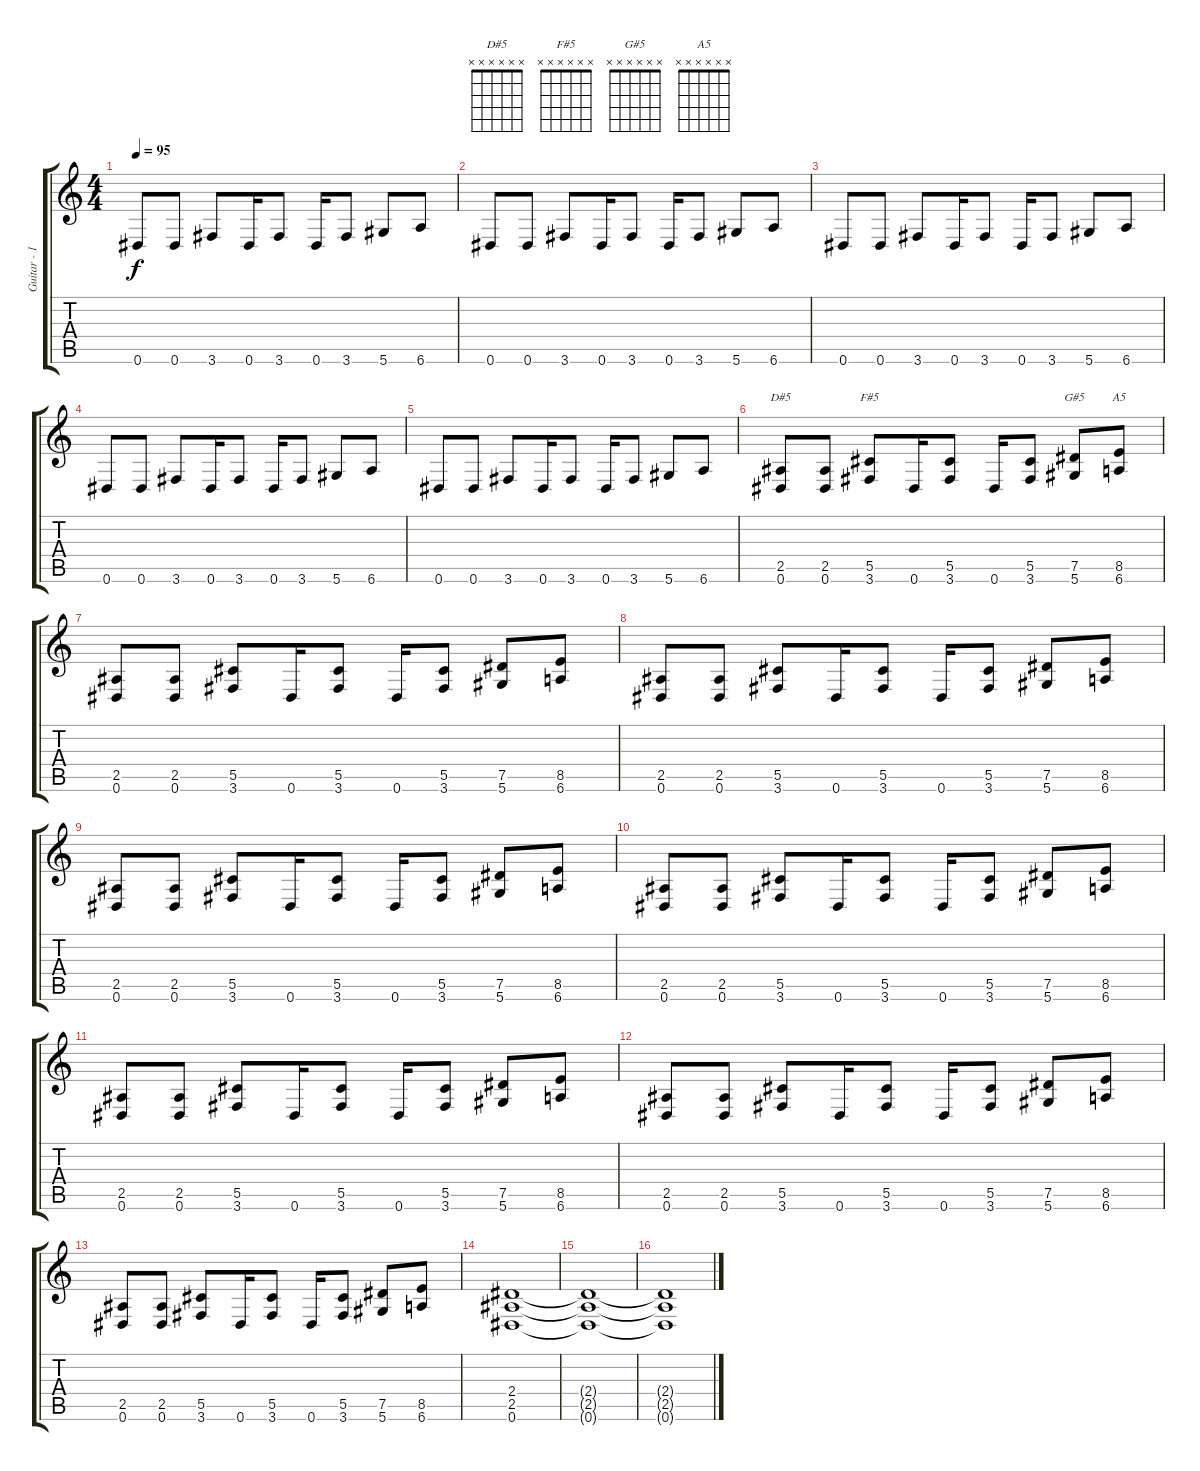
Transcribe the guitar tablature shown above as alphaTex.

\track ("Guitar - 1" "Guitar - 1") {instrument overdrivenguitar}
\staff {score tabs}
\tuning (Eb4 Bb3 Gb3 Db3 Ab2 Eb2) {hide}
\chord ("D#5" x x x x x x) {firstfret 0}
\chord ("F#5" x x x x x x) {firstfret 0}
\chord ("G#5" x x x x x x) {firstfret 0}
\chord ("A5" x x x x x x) {firstfret 0}
\ts (4 4)
\tempo 95
\clef g2
\ks c
0.6.8{dy f} 0.6.8 3.6.8 0.6.16 3.6.8 0.6.16 3.6.8 5.6.8 6.6.8 |
0.6.8 0.6.8 3.6.8 0.6.16 3.6.8 0.6.16 3.6.8 5.6.8 6.6.8 |
0.6.8 0.6.8 3.6.8 0.6.16 3.6.8 0.6.16 3.6.8 5.6.8 6.6.8 |
0.6.8 0.6.8 3.6.8 0.6.16 3.6.8 0.6.16 3.6.8 5.6.8 6.6.8 |
0.6.8 0.6.8 3.6.8 0.6.16 3.6.8 0.6.16 3.6.8 5.6.8 6.6.8 |
(2.5 0.6).8{ch "D#5"} (2.5 0.6).8 (5.5 3.6).8{ch "F#5"} 0.6.16 (5.5 3.6).8 0.6.16 (5.5 3.6).8 (7.5 5.6).8{ch "G#5"} (8.5 6.6).8{ch "A5"} |
(2.5 0.6).8 (2.5 0.6).8 (5.5 3.6).8 0.6.16 (5.5 3.6).8 0.6.16 (5.5 3.6).8 (7.5 5.6).8 (8.5 6.6).8 |
(2.5 0.6).8 (2.5 0.6).8 (5.5 3.6).8 0.6.16 (5.5 3.6).8 0.6.16 (5.5 3.6).8 (7.5 5.6).8 (8.5 6.6).8 |
(2.5 0.6).8 (2.5 0.6).8 (5.5 3.6).8 0.6.16 (5.5 3.6).8 0.6.16 (5.5 3.6).8 (7.5 5.6).8 (8.5 6.6).8 |
(2.5 0.6).8 (2.5 0.6).8 (5.5 3.6).8 0.6.16 (5.5 3.6).8 0.6.16 (5.5 3.6).8 (7.5 5.6).8 (8.5 6.6).8 |
(2.5 0.6).8 (2.5 0.6).8 (5.5 3.6).8 0.6.16 (5.5 3.6).8 0.6.16 (5.5 3.6).8 (7.5 5.6).8 (8.5 6.6).8 |
(2.5 0.6).8 (2.5 0.6).8 (5.5 3.6).8 0.6.16 (5.5 3.6).8 0.6.16 (5.5 3.6).8 (7.5 5.6).8 (8.5 6.6).8 |
(2.5 0.6).8 (2.5 0.6).8 (5.5 3.6).8 0.6.16 (5.5 3.6).8 0.6.16 (5.5 3.6).8 (7.5 5.6).8 (8.5 6.6).8 |
(2.4 2.5 0.6).1 |
(2.4{t} 2.5{t} 0.6{t}).1 |
(2.4{t} 2.5{t} 0.6{t}).1
